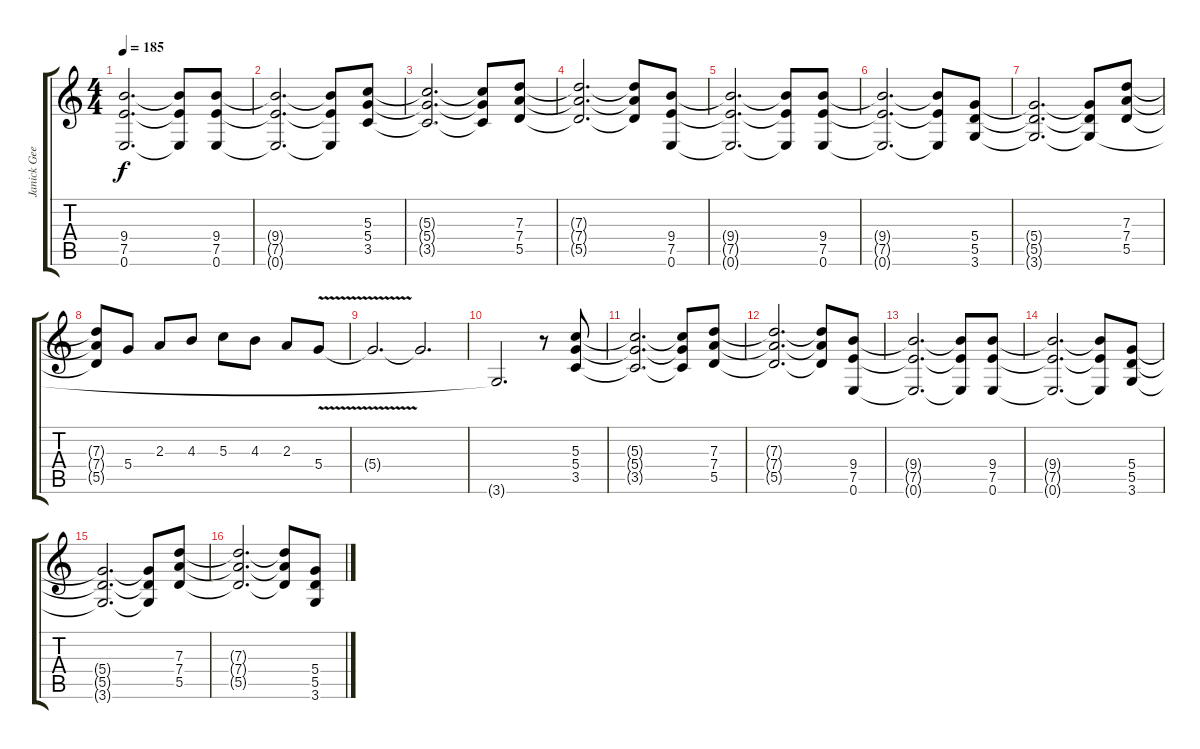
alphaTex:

\track ("Janick Geers" "Janick Gee") {instrument overdrivenguitar}
\staff {score tabs}
\tuning (E4 B3 G3 D3 A2 E2) {hide}
\ts (4 4)
\tempo 185
\clef g2
\ks c
(9.4{t} 7.5{t} 0.6{t}).2{d dy f} (9.4{t} 7.5{t} 0.6{t}).8 (9.4 7.5 0.6).8 |
(9.4{t} 7.5{t} 0.6{t}).2{d} (9.4{t} 7.5{t} 0.6{t}).8 (5.3 5.4 3.5).8 |
(5.3{t} 5.4{t} 3.5{t}).2{d} (5.3{t} 5.4{t} 3.5{t}).8 (7.3 7.4 5.5).8 |
(7.3{t} 7.4{t} 5.5{t}).2{d} (7.3{t} 7.4{t} 5.5{t}).8 (9.4 7.5 0.6).8 |
(9.4{t} 7.5{t} 0.6{t}).2{d} (9.4{t} 7.5{t} 0.6{t}).8 (9.4 7.5 0.6).8 |
(9.4{t} 7.5{t} 0.6{t}).2{d} (9.4{t} 7.5{t} 0.6{t}).8 (5.4 5.5 3.6).8 |
(5.4{t} 5.5{t} 3.6{t}).2{d} (5.4{t} 5.5{t} 3.6{t}).8 (7.3 7.4 5.5).8 |
(7.3{t} 7.4{t} 5.5{t}).8 5.4.8 2.3.8 4.3.8 5.3.8 4.3.8 2.3.8 5.4{v}.8 |
5.4{t}.2{d} 5.4{t}.2{d} |
3.6{t}.2{d} r.8 (5.3 5.4 3.5).8 |
(5.3{t} 5.4{t} 3.5{t}).2{d} (5.3{t} 5.4{t} 3.5{t}).8 (7.3 7.4 5.5).8 |
(7.3{t} 7.4{t} 5.5{t}).2{d} (7.3{t} 7.4{t} 5.5{t}).8 (9.4 7.5 0.6).8 |
(9.4{t} 7.5{t} 0.6{t}).2{d} (9.4{t} 7.5{t} 0.6{t}).8 (9.4 7.5 0.6).8 |
(9.4{t} 7.5{t} 0.6{t}).2{d} (9.4{t} 7.5{t} 0.6{t}).8 (5.4 5.5 3.6).8 |
(5.4{t} 5.5{t} 3.6{t}).2{d} (5.4{t} 5.5{t} 3.6{t}).8 (7.3 7.4 5.5).8 |
(7.3{t} 7.4{t} 5.5{t}).2{d} (7.3{t} 7.4{t} 5.5{t}).8 (5.4 5.5 3.6).8
